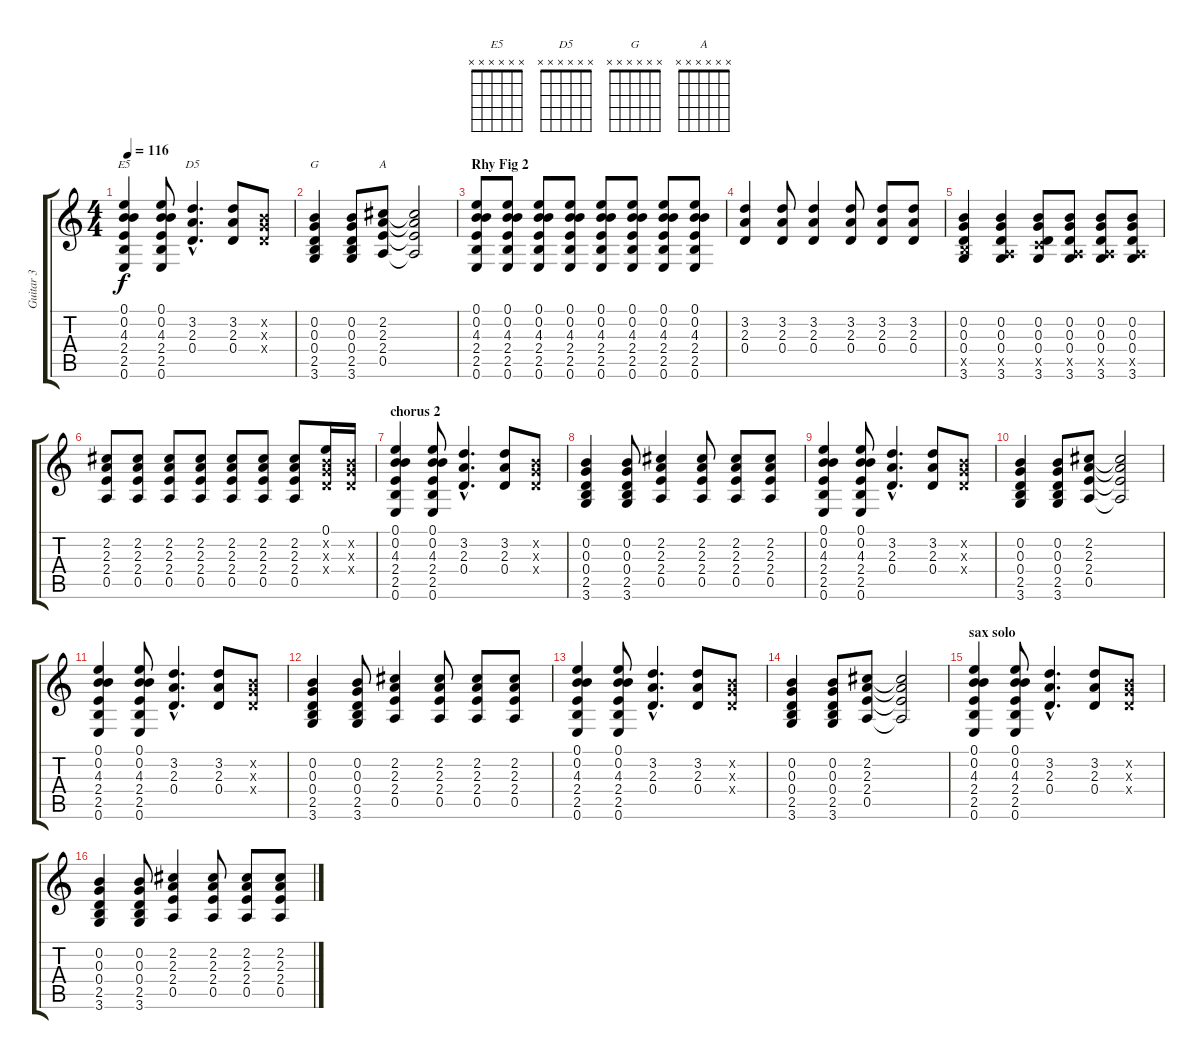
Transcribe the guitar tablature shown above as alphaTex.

\track ("Guitar 3" "Guitar 3") {instrument electricguitarclean}
\staff {score tabs}
\tuning (E4 B3 G3 D3 A2 E2) {hide}
\chord ("E5" x x x x x x) {firstfret 0}
\chord ("D5" x x x x x x) {firstfret 0}
\chord ("G" x x x x x x) {firstfret 0}
\chord ("A" x x x x x x) {firstfret 0}
\ts (4 4)
\tempo 116
\clef g2
\ks c
(0.1 0.2 4.3 2.4 2.5 0.6).4{ch "E5" dy f} (0.1 0.2 4.3 2.4 2.5 0.6).8 (3.2{hac} 2.3{hac} 0.4{hac}).4{d ch "D5"} (3.2 2.3 0.4).8 (0.2{x} 0.3{x} 0.4{x}).8 |
(0.2 0.3 0.4 2.5 3.6).4{ch "G"} (0.2 0.3 0.4 2.5 3.6).8 (2.2 2.3 2.4 0.5).8{ch "A"} (2.2{t} 2.3{t} 2.4{t} 0.5{t}).2 |
\section ("" "Rhy Fig 2")
(0.1 0.2 4.3 2.4 2.5 0.6).8 (0.1 0.2 4.3 2.4 2.5 0.6).8 (0.1 0.2 4.3 2.4 2.5 0.6).8 (0.1 0.2 4.3 2.4 2.5 0.6).8 (0.1 0.2 4.3 2.4 2.5 0.6).8 (0.1 0.2 4.3 2.4 2.5 0.6).8 (0.1 0.2 4.3 2.4 2.5 0.6).8 (0.1 0.2 4.3 2.4 2.5 0.6).8 |
(3.2 2.3 0.4).4 (3.2 2.3 0.4).8 (3.2 2.3 0.4).4 (3.2 2.3 0.4).8 (3.2 2.3 0.4).8 (3.2 2.3 0.4).8 |
(0.2 0.3 0.4 2.5{x} 3.6).4 (0.2 0.3 0.4 0.5{x} 3.6).4 (0.2 0.3 0.4 3.5{x} 3.6).8 (0.2 0.3 0.4 0.5{x} 3.6).8 (0.2 0.3 0.4 0.5{x} 3.6).8 (0.2 0.3 0.4 0.5{x} 3.6).8 |
(2.2 2.3 2.4 0.5).8 (2.2 2.3 2.4 0.5).8 (2.2 2.3 2.4 0.5).8 (2.2 2.3 2.4 0.5).8 (2.2 2.3 2.4 0.5).8 (2.2 2.3 2.4 0.5).8 (2.2 2.3 2.4 0.5).8 (0.1 0.2{x} 0.3{x} 0.4{x}).16 (0.2{x} 0.3{x} 0.4{x}).16 |
\section ("" "chorus 2")
(0.1 0.2 4.3 2.4 2.5 0.6).4 (0.1 0.2 4.3 2.4 2.5 0.6).8 (3.2{hac} 2.3{hac} 0.4{hac}).4{d} (3.2 2.3 0.4).8 (0.2{x} 0.3{x} 0.4{x}).8 |
(0.2 0.3 0.4 2.5 3.6).4 (0.2 0.3 0.4 2.5 3.6).8 (2.2 2.3 2.4 0.5).4 (2.2 2.3 2.4 0.5).8 (2.2 2.3 2.4 0.5).8 (2.2 2.3 2.4 0.5).8 |
(0.1 0.2 4.3 2.4 2.5 0.6).4 (0.1 0.2 4.3 2.4 2.5 0.6).8 (3.2{hac} 2.3{hac} 0.4{hac}).4{d} (3.2 2.3 0.4).8 (0.2{x} 0.3{x} 0.4{x}).8 |
(0.2 0.3 0.4 2.5 3.6).4 (0.2 0.3 0.4 2.5 3.6).8 (2.2 2.3 2.4 0.5).8 (2.2{t} 2.3{t} 2.4{t} 0.5{t}).2 |
(0.1 0.2 4.3 2.4 2.5 0.6).4 (0.1 0.2 4.3 2.4 2.5 0.6).8 (3.2{hac} 2.3{hac} 0.4{hac}).4{d} (3.2 2.3 0.4).8 (0.2{x} 0.3{x} 0.4{x}).8 |
(0.2 0.3 0.4 2.5 3.6).4 (0.2 0.3 0.4 2.5 3.6).8 (2.2 2.3 2.4 0.5).4 (2.2 2.3 2.4 0.5).8 (2.2 2.3 2.4 0.5).8 (2.2 2.3 2.4 0.5).8 |
(0.1 0.2 4.3 2.4 2.5 0.6).4 (0.1 0.2 4.3 2.4 2.5 0.6).8 (3.2{hac} 2.3{hac} 0.4{hac}).4{d} (3.2 2.3 0.4).8 (0.2{x} 0.3{x} 0.4{x}).8 |
(0.2 0.3 0.4 2.5 3.6).4 (0.2 0.3 0.4 2.5 3.6).8 (2.2 2.3 2.4 0.5).8 (2.2{t} 2.3{t} 2.4{t} 0.5{t}).2 |
\section ("" "sax solo")
(0.1 0.2 4.3 2.4 2.5 0.6).4 (0.1 0.2 4.3 2.4 2.5 0.6).8 (3.2{hac} 2.3{hac} 0.4{hac}).4{d} (3.2 2.3 0.4).8 (0.2{x} 0.3{x} 0.4{x}).8 |
(0.2 0.3 0.4 2.5 3.6).4 (0.2 0.3 0.4 2.5 3.6).8 (2.2 2.3 2.4 0.5).4 (2.2 2.3 2.4 0.5).8 (2.2 2.3 2.4 0.5).8 (2.2 2.3 2.4 0.5).8
